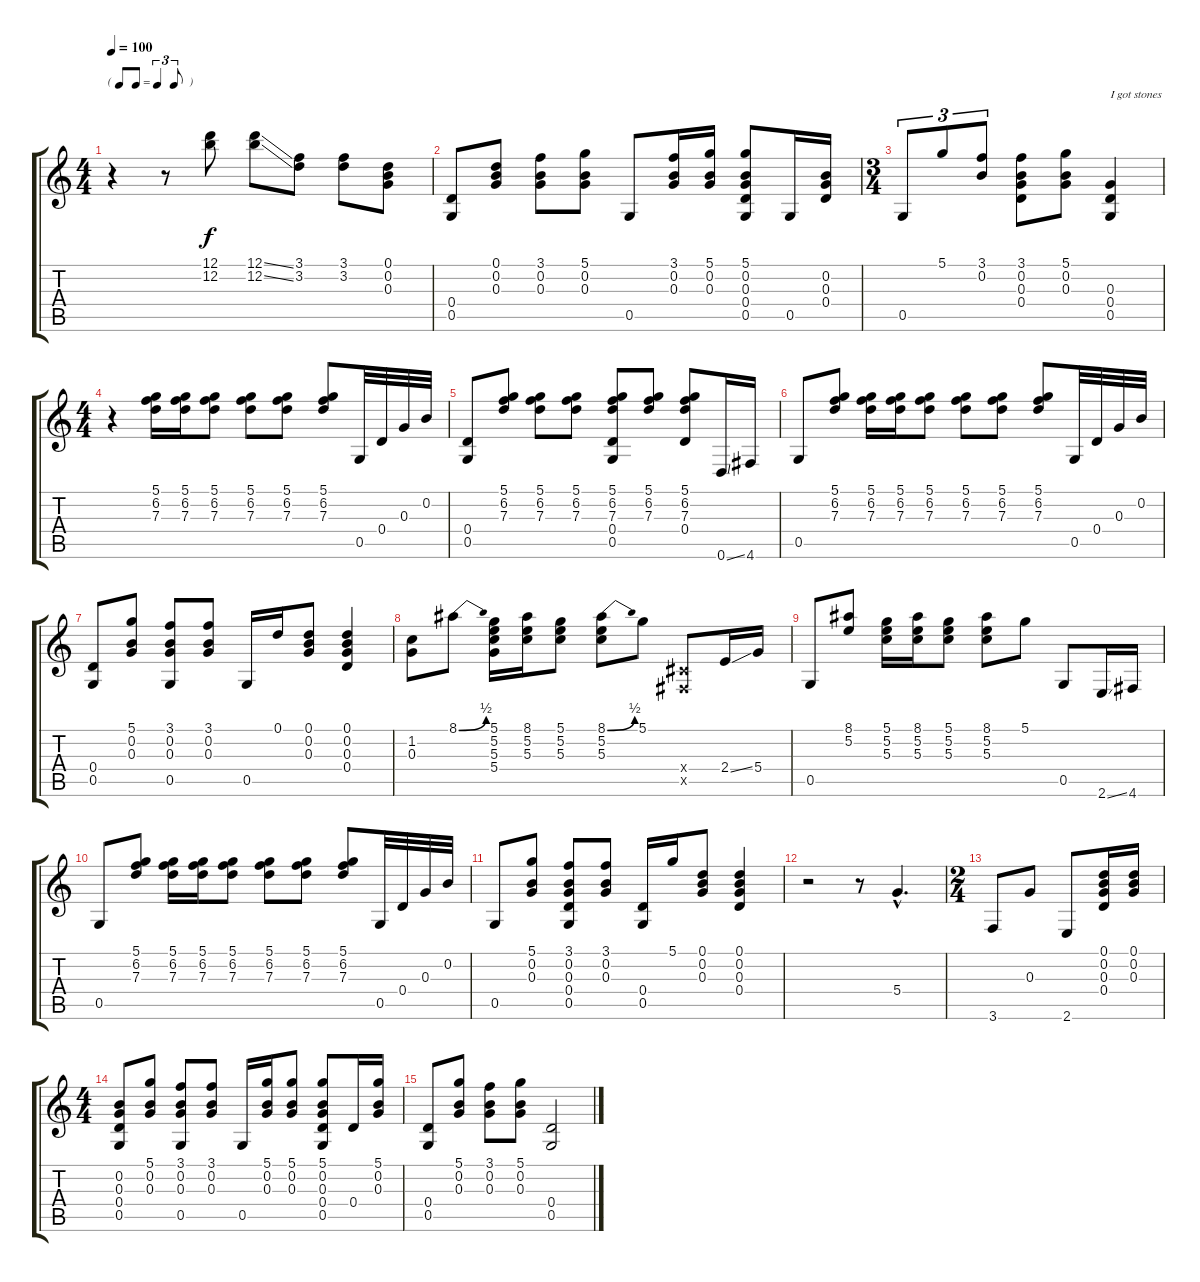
\track "" {instrument acousticguitarsteel}
\staff {score tabs}
\tuning (D4 B3 G3 D3 G2 D2) {hide}
\ts (4 4)
\tf triplet8th
\tempo 100
\clef g2
\ks c
r.4{dy f instrument acousticguitarsteel} r.8 (12.1 12.2).8 (12.1{ss} 12.2{ss}).8 (3.1 3.2).8 (3.1 3.2).8 (0.1 0.2 0.3).8 |
(0.4 0.5).8 (0.1 0.2 0.3).8 (3.1 0.2 0.3).8 (5.1 0.2 0.3).8 0.5.8 (3.1 0.2 0.3).16 (5.1 0.2 0.3).16 (5.1 0.2 0.3 0.4 0.5).8 0.5.16 (0.2 0.3 0.4).16 |
\ts (3 4)
0.5.8{tu (3 2)} 5.1.8{tu (3 2)} (3.1 0.2).8{tu (3 2)} (3.1 0.2 0.3 0.4).8 (5.1 0.2 0.3).8 (0.3 0.4 0.5).4{txt "I got stones"} |
\ts (4 4)
r.4 (5.1 6.2 7.3).16 (5.1 6.2 7.3).16 (5.1 6.2 7.3).8 (5.1 6.2 7.3).8 (5.1 6.2 7.3).8 (5.1 6.2 7.3).8 0.5.32 0.4.32 0.3.32 0.2.32 |
(0.4 0.5).8 (5.1 6.2 7.3).8 (5.1 6.2 7.3).8 (5.1 6.2 7.3).8 (5.1 6.2 7.3 0.4 0.5).8 (5.1 6.2 7.3).8 (5.1 6.2 7.3 0.4).8 0.6{ss}.16 4.6.16 |
0.5.8 (5.1 6.2 7.3).8 (5.1 6.2 7.3).16 (5.1 6.2 7.3).16 (5.1 6.2 7.3).8 (5.1 6.2 7.3).8 (5.1 6.2 7.3).8 (5.1 6.2 7.3).8 0.5.32 0.4.32 0.3.32 0.2.32 |
(0.4 0.5).8 (5.1 0.2 0.3).8 (3.1 0.2 0.3 0.5).8 (3.1 0.2 0.3).8 0.5.16 0.1.16 (0.1 0.2 0.3).8 (0.1 0.2 0.3 0.4).4 |
(1.2 0.3).8 8.1{be (bend 0 0 60 2)}.8 (5.1 5.2 5.3 5.4).16 (8.1 5.2 5.3).16 (5.1 5.2 5.3).8 (8.1{be (bend 0 0 60 2)} 5.2 5.3).8 5.1.8 (-1.4{x} -1.5{x}).8 2.4{ss}.16 5.4.16 |
0.5.8 (8.1 5.2).8 (5.1 5.2 5.3).16 (8.1 5.2 5.3).16 (5.1 5.2 5.3).8 (8.1 5.2 5.3).8 5.1.8 0.5.8 2.6{ss}.16 4.6.16 |
0.5.8 (5.1 6.2 7.3).8 (5.1 6.2 7.3).16 (5.1 6.2 7.3).16 (5.1 6.2 7.3).8 (5.1 6.2 7.3).8 (5.1 6.2 7.3).8 (5.1 6.2 7.3).8 0.5.32 0.4.32 0.3.32 0.2.32 |
0.5.8 (5.1 0.2 0.3).8 (3.1 0.2 0.3 0.4 0.5).8 (3.1 0.2 0.3).8 (0.4 0.5).16 5.1.16 (0.1 0.2 0.3).8 (0.1 0.2 0.3 0.4).4 |
r.2 r.8 5.4{hac}.4{d} |
\ts (2 4)
3.6.8 0.3.8 2.6.8 (0.1 0.2 0.3 0.4).16 (0.1 0.2 0.3).16 |
\ts (4 4)
(0.2 0.3 0.4 0.5).8 (5.1 0.2 0.3).8 (3.1 0.2 0.3 0.5).8 (3.1 0.2 0.3).8 0.5.16 (5.1 0.2 0.3).16 (5.1 0.2 0.3).8 (5.1 0.2 0.3 0.4 0.5).8 0.4.16 (5.1 0.2 0.3).16 |
(0.4 0.5).8 (5.1 0.2 0.3).8 (3.1 0.2 0.3).8 (5.1 0.2 0.3).8 (0.4 0.5).2
